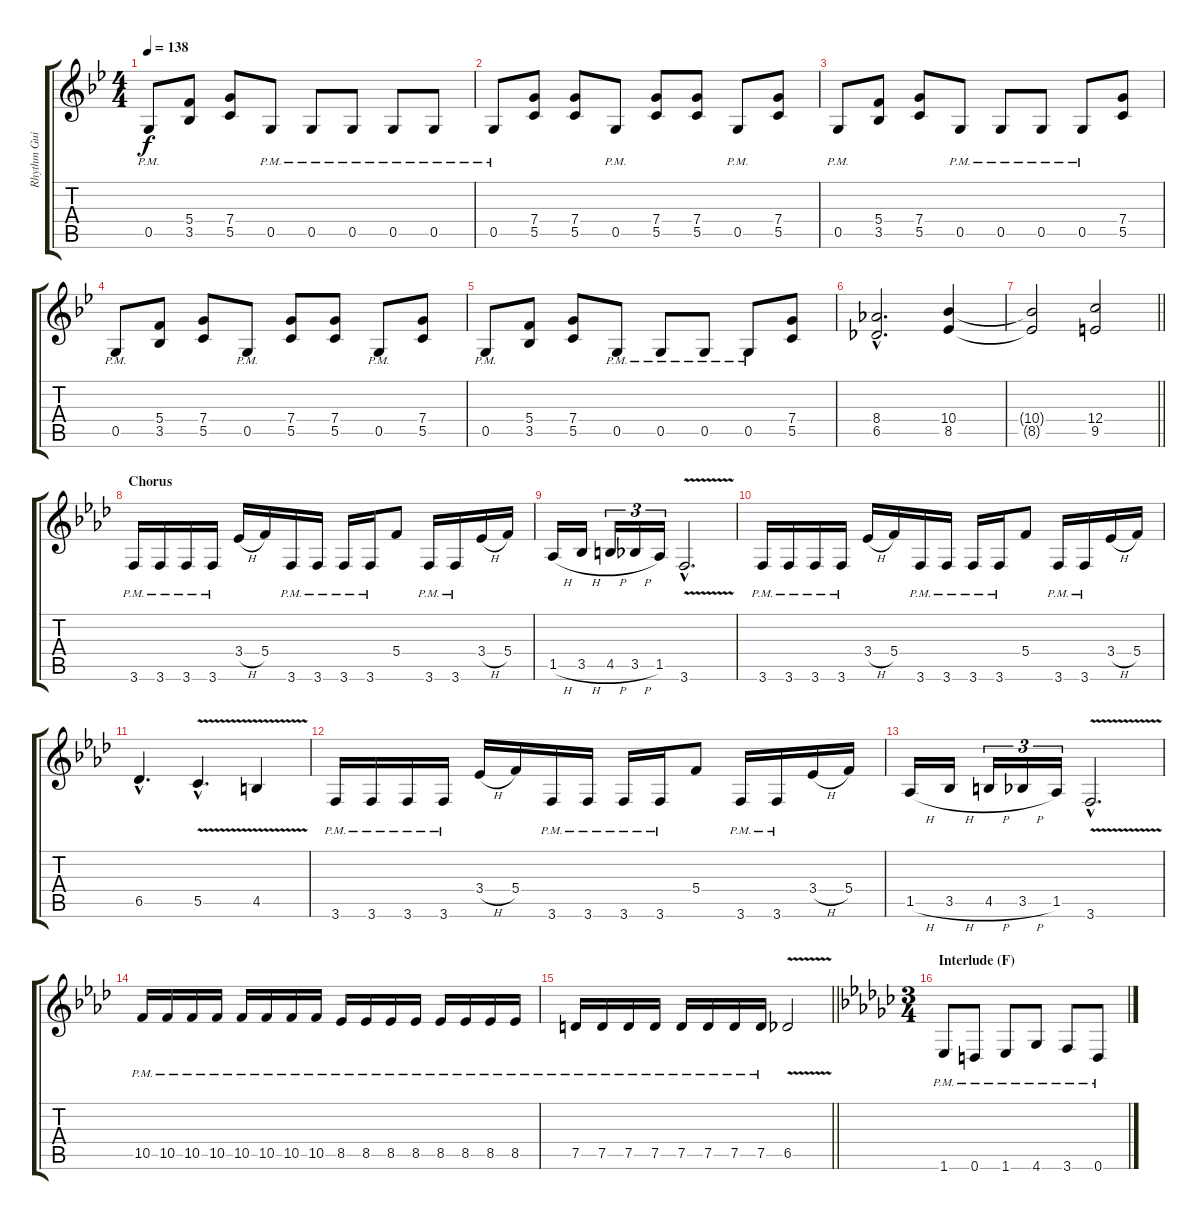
\track ("Rhythm Guitar" "Rhythm Gui") {instrument distortionguitar}
\staff {score tabs}
\tuning (D4 A3 F3 C3 G2 D2) {hide}
\ts (4 4)
\tempo 138
\clef g2
\ks gminor
0.5{pm}.8{dy f} (5.4 3.5).8 (7.4 5.5).8 0.5{pm}.8 0.5{pm}.8 0.5{pm}.8 0.5{pm}.8 0.5{pm}.8 |
0.5{pm}.8 (7.4 5.5).8 (7.4 5.5).8 0.5{pm}.8 (7.4 5.5).8 (7.4 5.5).8 0.5{pm}.8 (7.4 5.5).8 |
0.5{pm}.8 (5.4 3.5).8 (7.4 5.5).8 0.5{pm}.8 0.5{pm}.8 0.5{pm}.8 0.5{pm}.8 (7.4 5.5).8 |
0.5{pm}.8 (5.4 3.5).8 (7.4 5.5).8 0.5{pm}.8 (7.4 5.5).8 (7.4 5.5).8 0.5{pm}.8 (7.4 5.5).8 |
0.5{pm}.8 (5.4 3.5).8 (7.4 5.5).8 0.5{pm}.8 0.5{pm}.8 0.5{pm}.8 0.5{pm}.8 (7.4 5.5).8 |
(8.4{hac} 6.5{hac}).2{d} (10.4 8.5).4 |
\barLineRight lightlight
(10.4{t} 8.5{t}).2 (12.4 9.5).2 |
\section ("" "Chorus")
\ks fminor
3.6{pm}.16 3.6{pm}.16 3.6{pm}.16 3.6{pm}.16 3.4{h}.16 5.4.16 3.6{pm}.16 3.6{pm}.16 3.6{pm}.16 3.6{pm}.16 5.4.8 3.6{pm}.16 3.6{pm}.16 3.4{h}.16 5.4.16 |
1.5{h}.16 3.5{h}.16 4.5{h}.16{tu (3 2)} 3.5{h}.16{tu (3 2)} 1.5.16{tu (3 2)} 3.6{v hac}.2{d} |
3.6{pm}.16 3.6{pm}.16 3.6{pm}.16 3.6{pm}.16 3.4{h}.16 5.4.16 3.6{pm}.16 3.6{pm}.16 3.6{pm}.16 3.6{pm}.16 5.4.8 3.6{pm}.16 3.6{pm}.16 3.4{h}.16 5.4.16 |
6.5{hac}.4{d} 5.5{v hac}.4{d} 4.5{v}.4 |
3.6{pm}.16 3.6{pm}.16 3.6{pm}.16 3.6{pm}.16 3.4{h}.16 5.4.16 3.6{pm}.16 3.6{pm}.16 3.6{pm}.16 3.6{pm}.16 5.4.8 3.6{pm}.16 3.6{pm}.16 3.4{h}.16 5.4.16 |
1.5{h}.16 3.5{h}.16 4.5{h}.16{tu (3 2)} 3.5{h}.16{tu (3 2)} 1.5.16{tu (3 2)} 3.6{v hac}.2{d} |
10.5{pm}.16 10.5{pm}.16 10.5{pm}.16 10.5{pm}.16 10.5{pm}.16 10.5{pm}.16 10.5{pm}.16 10.5{pm}.16 8.5{pm}.16 8.5{pm}.16 8.5{pm}.16 8.5{pm}.16 8.5{pm}.16 8.5{pm}.16 8.5{pm}.16 8.5{pm}.16 |
\barLineRight lightlight
7.5{pm}.16 7.5{pm}.16 7.5{pm}.16 7.5{pm}.16 7.5{pm}.16 7.5{pm}.16 7.5{pm}.16 7.5{pm}.16 6.5{v}.2 |
\ts (3 4)
\section ("" "Interlude (F)")
\ks ebminor
1.6{pm}.8 0.6{pm}.8 1.6{pm}.8 4.6{pm}.8 3.6{pm}.8 0.6{pm}.8
